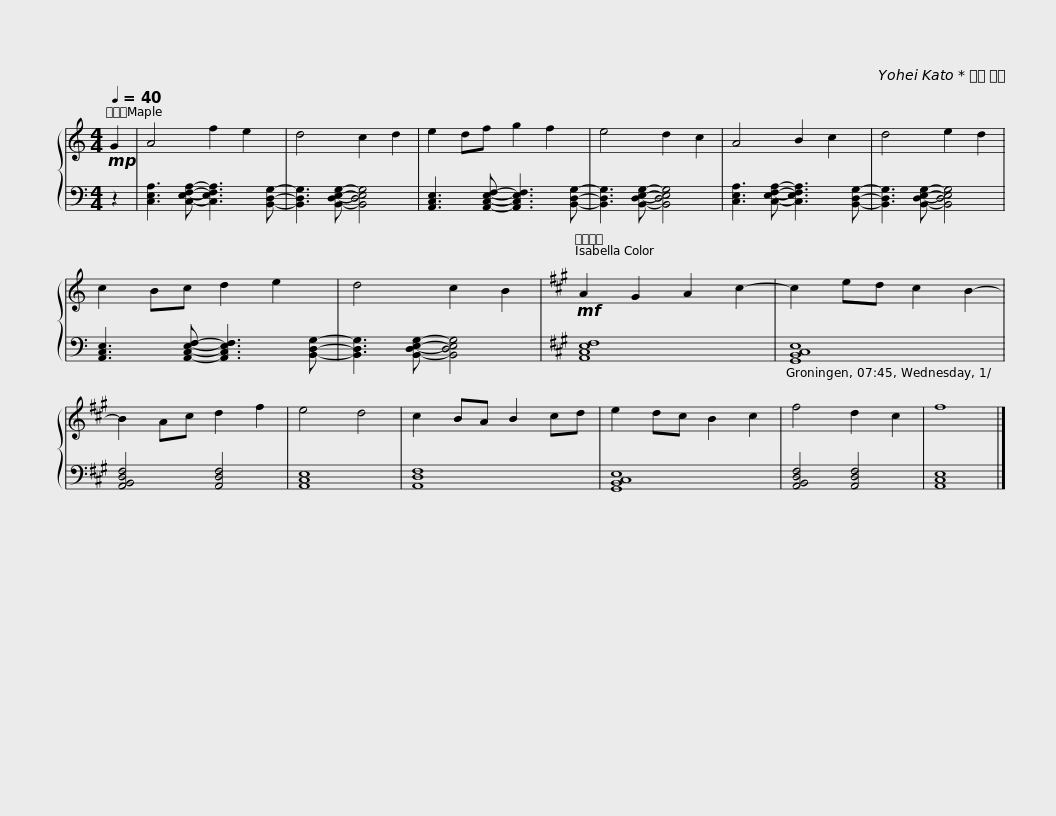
X:1
%%score { 1 | 2 }
L:1/8
Q:1/4=40
M:4/4
I:linebreak $
K:C
V:1 treble
V:2 bass
V:1
!mp! G2 | A4 f2 e2 | d4 c2 d2 | e2 df g2 f2 | e4 d2 c2 |$ %5
 A4 B2 c2 | d4 e2 d2 | c2 Bc d2 e2 | d4 c2 B2 |[K:A]!mf! A2 G2 A2 c2- |$ %10
 c2 ed c2 B2- | B2 Ac d2 f2 | e4 d4 | c2 BA B2 cd | e2 dc B2 c2 | %15
 f4 d2 c2 | f8 |] %17
V:2
 z2 | [C,E,A,]3 [C,E,F,A,]- [C,E,F,A,]3 [B,,D,G,]- | [B,,D,G,]3 [B,,D,E,G,]- [B,,D,E,G,]4 | [A,,C,E,]3 [A,,C,E,F,]- [A,,C,E,F,]3 [B,,D,G,]- | [B,,D,G,]3 [B,,D,E,G,]- [B,,D,E,G,]4 |$ %5
 [C,E,A,]3 [C,E,F,A,]- [C,E,F,A,]3 [B,,D,G,]- | [B,,D,G,]3 [B,,D,E,G,]- [B,,D,E,G,]4 | [A,,C,E,]3 [A,,C,E,F,]- [A,,C,E,F,]3 [B,,D,G,]- | [B,,D,G,]3 [B,,D,E,G,]- [B,,D,E,G,]4 |[K:A] [A,,C,E,F,]8 |$ %10
 [G,,B,,C,E,]8 | [A,,B,,D,F,]4 [A,,D,F,]4 | [A,,C,E,]8 | [A,,D,F,]8 | [G,,B,,C,E,]8 | %15
 [A,,B,,D,F,]4 [A,,D,F,]4 | [A,,C,E,]8 |] %17
